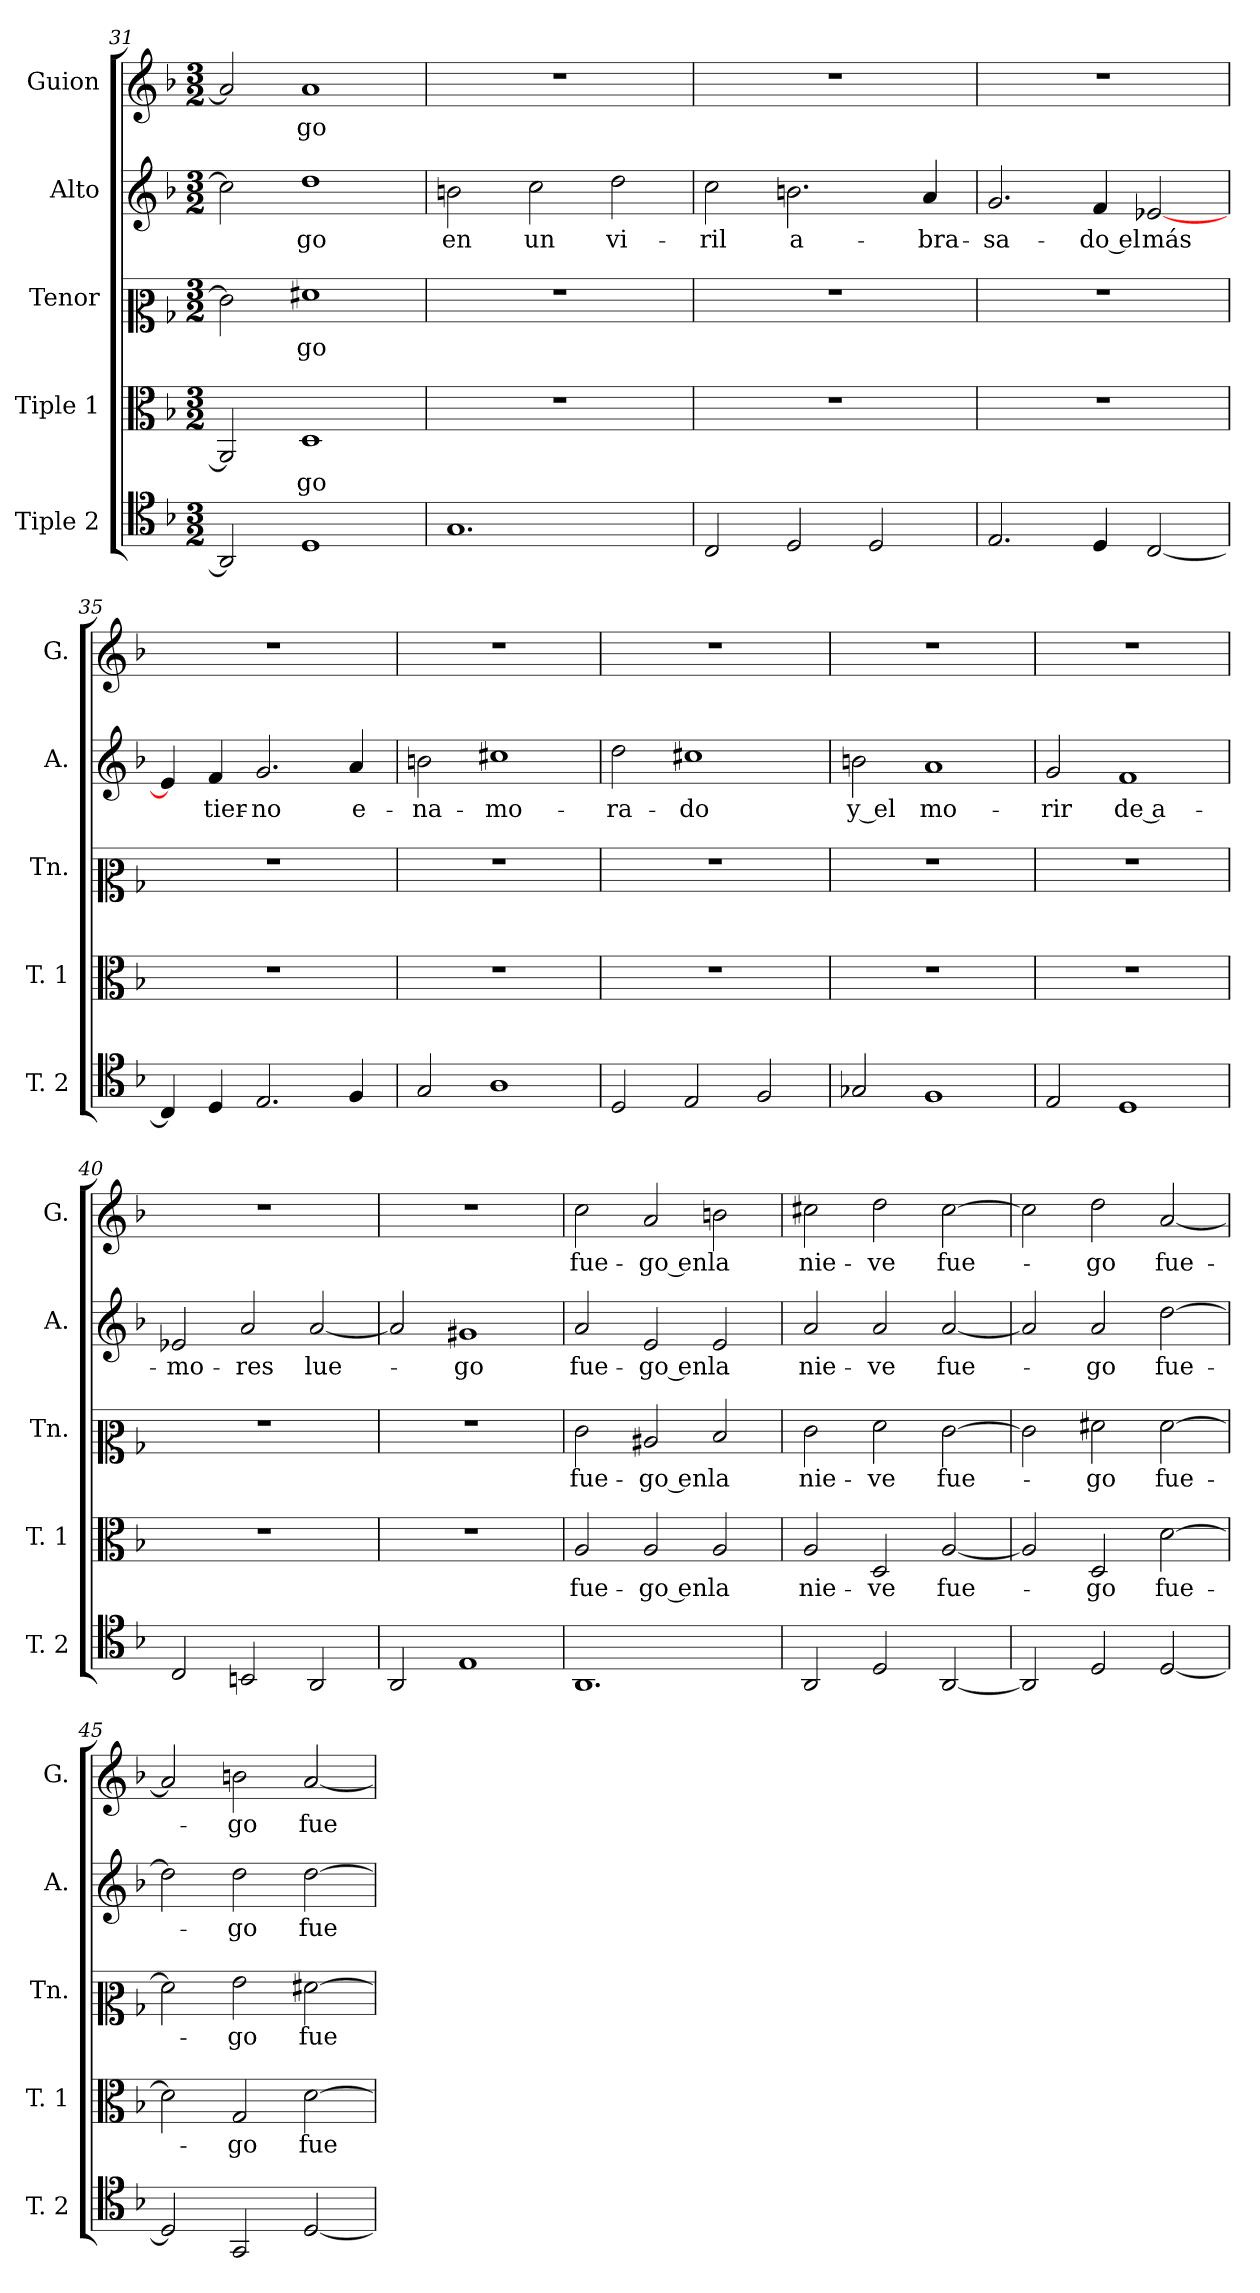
**kern	**kern	**text	**kern	**text	**kern	**text	**kern	**text
*part5	*part4	*part4	*part3	*part3	*part2	*part2	*part1	*part1
*staff5	*staff4	*staff4	*staff3	*staff3	*staff2	*staff2	*staff1	*staff1
*I"Tiple 2	*I"Tiple 1	*	*I"Tenor	*	*I"Alto	*	*I"Guion	*
*I'T. 2	*I'T. 1	*	*I'Tn.	*	*I'A.	*	*I'G.	*
*clefC4	*clefC3	*	*clefC2	*	*clefG2	*	*clefG2	*
*k[b-]	*k[b-]	*	*k[b-]	*	*k[b-]	*	*k[b-]	*
*M3/2	*M3/2	*	*M3/2	*	*M3/2	*	*M3/2	*
=31	=31	=31	=31	=31	=31	=31	=31	=31
2AA]	2AA]	.	2e]	.	2cc#]	.	2a]	.
1D	1D	-go	1f#X	-go	1dd	-go	1a	-go
!!LO:LB:g=z
=32	=32	=32	=32	=32	=32	=32	=32	=32
1.G	1.r	.	1.r	.	2b	en	1.r	.
.	.	.	.	.	2cc	un	.	.
.	.	.	.	.	2dd	vi-	.	.
=33	=33	=33	=33	=33	=33	=33	=33	=33
2C	1.r	.	1.r	.	2cc	-ril	1.r	.
2D	.	.	.	.	2.b	a-	.	.
2D	.	.	.	.	.	.	.	.
.	.	.	.	.	4a	-bra-	.	.
=34	=34	=34	=34	=34	=34	=34	=34	=34
2.E	1.r	.	1.r	.	2.g	-sa-	1.r	.
4D	.	.	.	.	4f	-do el	.	.
[2C	.	.	.	.	[2e-	más	.	.
=35	=35	=35	=35	=35	=35	=35	=35	=35
4C]	1.r	.	1.r	.	4e]	.	1.r	.
4D	.	.	.	.	4f	tier-	.	.
2.E	.	.	.	.	2.g	-no	.	.
4F	.	.	.	.	4a	e-	.	.
=36	=36	=36	=36	=36	=36	=36	=36	=36
2G	1.r	.	1.r	.	2b	-na-	1.r	.
1A	.	.	.	.	1cc#X	-mo-	.	.
=37	=37	=37	=37	=37	=37	=37	=37	=37
2D	1.r	.	1.r	.	2dd	-ra-	1.r	.
2E	.	.	.	.	1cc#X	-do	.	.
2F	.	.	.	.	.	.	.	.
!!LO:PB:g=z
=38	=38	=38	=38	=38	=38	=38	=38	=38
2G-X	1.r	.	1.r	.	2b	y el	1.r	.
1F	.	.	.	.	1a	mo-	.	.
=39	=39	=39	=39	=39	=39	=39	=39	=39
2E	1.r	.	1.r	.	2g	-rir	1.r	.
1D	.	.	.	.	1f	de a-	.	.
=40	=40	=40	=40	=40	=40	=40	=40	=40
2C	1.r	.	1.r	.	2e-X	-mo-	1.r	.
2BB	.	.	.	.	2a	-res	.	.
2AA	.	.	.	.	[2a	lue-	.	.
=41	=41	=41	=41	=41	=41	=41	=41	=41
2AA	1.r	.	1.r	.	2a]	.	1.r	.
1E	.	.	.	.	1g#X	-go	.	.
=42	=42	=42	=42	=42	=42	=42	=42	=42
1.AA	2A	fue-	2e	fue-	2a	fue-	2cc	fue-
.	2A	-go en	2c#X	-go en	2e	-go en	2a	-go en
.	2A	la	2d	la	2e	la	2b	la
=43	=43	=43	=43	=43	=43	=43	=43	=43
2AA	2A	nie-	2e	nie-	2a	nie-	2cc#X	nie-
2D	2D	-ve	2f	-ve	2a	-ve	2dd	-ve
[2AA	[2A	fue-	[2e	fue-	[2a	fue-	[2cc#	fue-
=44	=44	=44	=44	=44	=44	=44	=44	=44
2AA]	2A]	.	2e]	.	2a]	.	2cc#]	.
2D	2D	-go	2f#X	-go	2a	-go	2dd	-go
[2D	[2d	fue-	[2f#	fue-	[2dd	fue-	[2a	fue-
=45	=45	=45	=45	=45	=45	=45	=45	=45
2D]	2d]	.	2f#]	.	2dd]	.	2a]	.
2GG	2G	-go	2g	-go	2dd	-go	2b	-go
[2D	[2d	fue-	[2f#X	fue-	[2dd	fue-	[2a	fue-
=	=	=	=	=	=	=	=	=
*-	*-	*-	*-	*-	*-	*-	*-	*-
